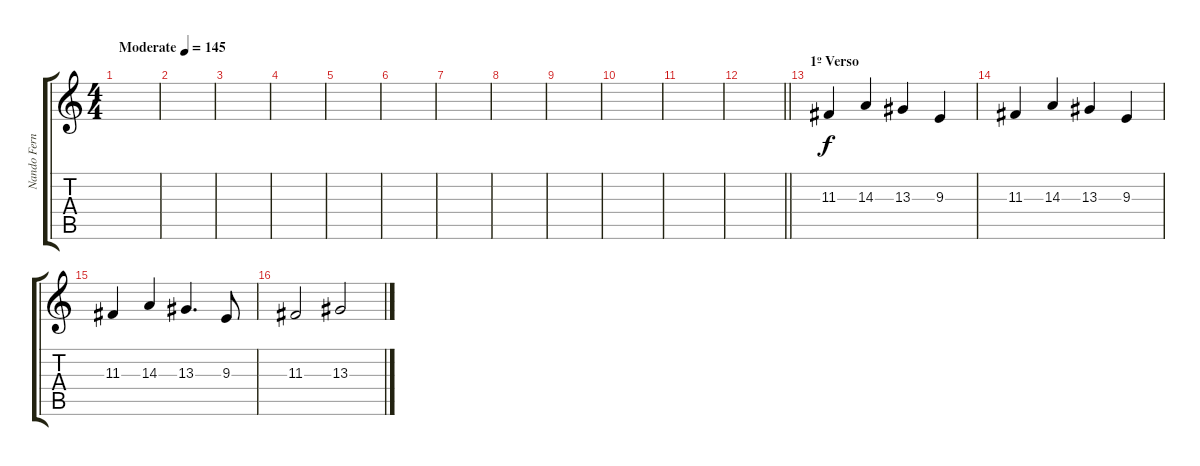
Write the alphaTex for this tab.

\track ("Nando Fernandes" "Nando Fern") {instrument sopranosax}
\staff {score tabs}
\tuning (E4 B3 G3 D3 A2 E2) {hide}
\ts (4 4)
\tempo (145 "Moderate")
\clef g2
\ks c
|
|
|
|
|
|
|
|
|
|
|
\barLineRight lightlight
|
\section ("" "1º Verso")
11.3.4 14.3.4 13.3.4 9.3.4 |
11.3.4 14.3.4 13.3.4 9.3.4 |
11.3.4 14.3.4 13.3.4{d} 9.3.8 |
11.3.2 13.3.2
